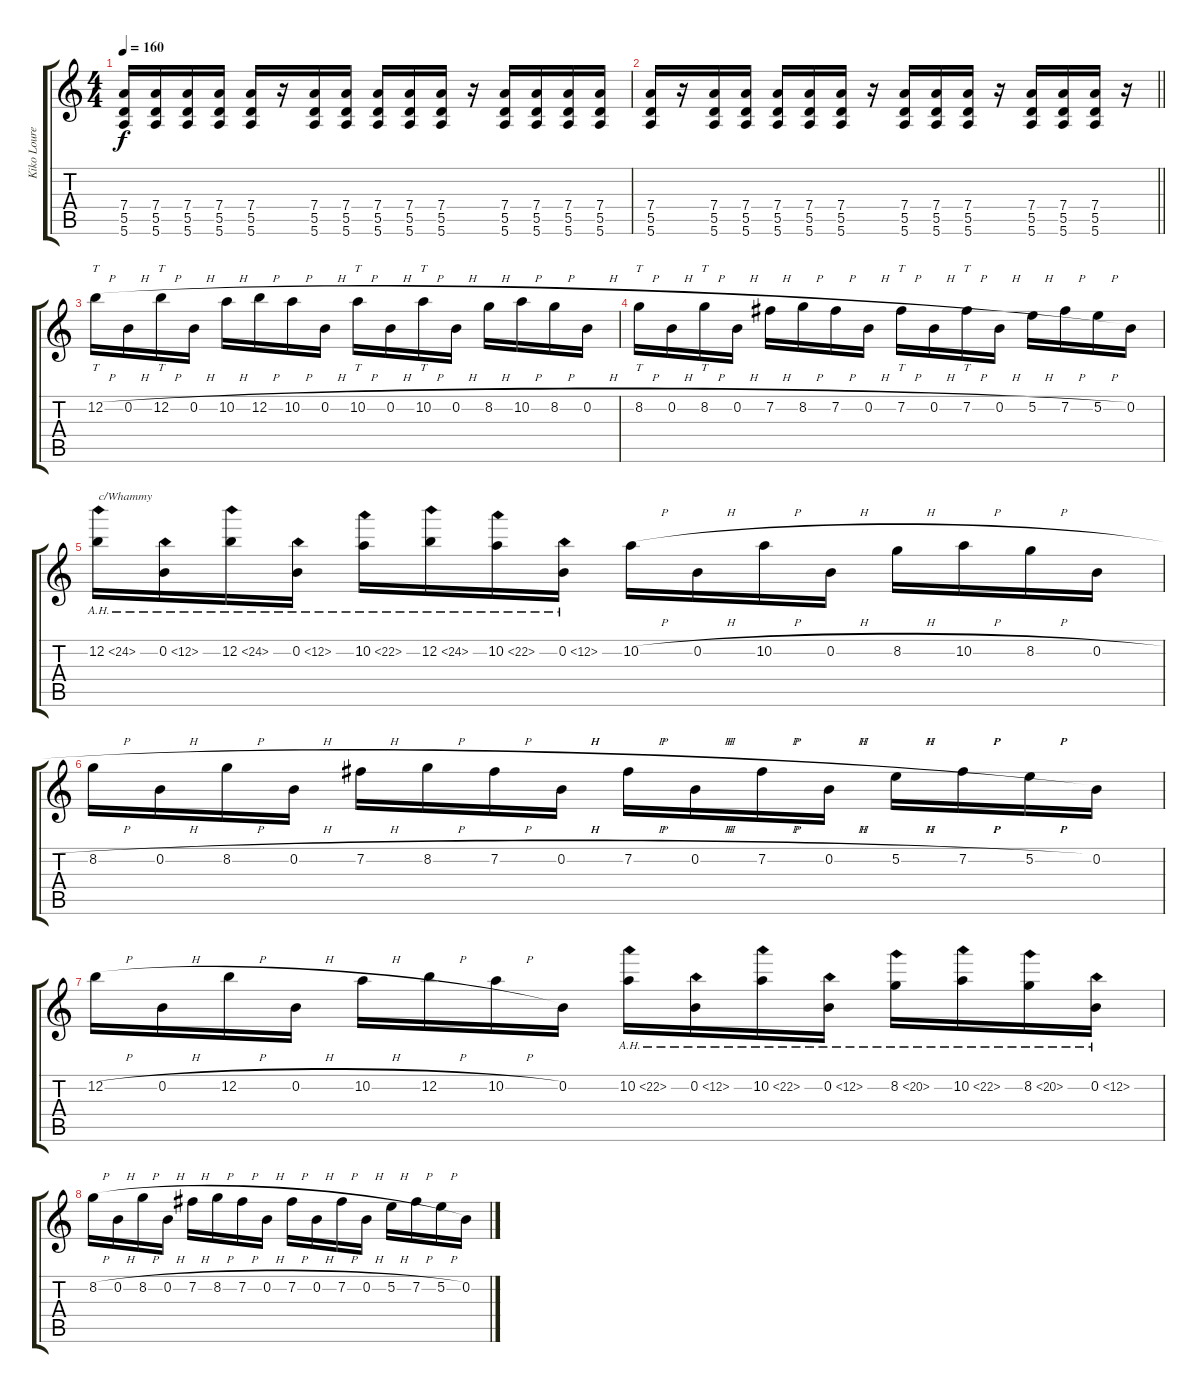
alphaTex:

\track ("Kiko Loureiro" "Kiko Loure") {instrument distortionguitar}
\staff {score tabs}
\tuning (E4 B3 G3 D3 A2 E2) {hide}
\ts (4 4)
\tempo 160
\clef g2
\ks c
(7.4 5.5 5.6).16{dy f} (7.4 5.5 5.6).16 (7.4 5.5 5.6).16 (7.4 5.5 5.6).16 (7.4 5.5 5.6).16 r.16 (7.4 5.5 5.6).16 (7.4 5.5 5.6).16 (7.4 5.5 5.6).16 (7.4 5.5 5.6).16 (7.4 5.5 5.6).16 r.16 (7.4 5.5 5.6).16 (7.4 5.5 5.6).16 (7.4 5.5 5.6).16 (7.4 5.5 5.6).16 |
\barLineRight lightlight
(7.4 5.5 5.6).16 r.16 (7.4 5.5 5.6).16 (7.4 5.5 5.6).16 (7.4 5.5 5.6).16 (7.4 5.5 5.6).16 (7.4 5.5 5.6).16 r.16 (7.4 5.5 5.6).16 (7.4 5.5 5.6).16 (7.4 5.5 5.6).16 r.16 (7.4 5.5 5.6).16 (7.4 5.5 5.6).16 (7.4 5.5 5.6).16 r.16 |
12.2{h}.16{tt volume 16 balance 16 instrument distortionguitar} 0.2{h}.16 12.2{h}.16{tt} 0.2{h}.16 10.2{h}.16 12.2{h}.16 10.2{h}.16 0.2{h}.16 10.2{h}.16{tt} 0.2{h}.16 10.2{h}.16{tt} 0.2{h}.16 8.2{h}.16 10.2{h}.16 8.2{h}.16 0.2{h}.16 |
8.2{h}.16{tt} 0.2{h}.16 8.2{h}.16{tt} 0.2{h}.16 7.2{h}.16 8.2{h}.16 7.2{h}.16 0.2{h}.16 7.2{h}.16{tt} 0.2{h}.16 7.2{h}.16{tt} 0.2{h}.16 5.2{h}.16 7.2{h}.16 5.2{h}.16 0.2.16 |
12.2{ah 12}.16{txt "c/Whammy"} 0.2{ah 12}.16 12.2{ah 12}.16 0.2{ah 12}.16 10.2{ah 12}.16 12.2{ah 12}.16 10.2{ah 12}.16 0.2{ah 12}.16 10.2{h}.16 0.2{h}.16 10.2{h}.16 0.2{h}.16 8.2{h}.16 10.2{h}.16 8.2{h}.16 0.2{h}.16 |
8.2{h}.16 0.2{h}.16 8.2{h}.16 0.2{h}.16 7.2{h}.16 8.2{h}.16 7.2{h}.16 0.2{h}.16 7.2{h}.16 0.2{h}.16 7.2{h}.16 0.2{h}.16 5.2{h}.16 7.2{h}.16 5.2{h}.16 0.2.16 |
12.2{h}.16 0.2{h}.16 12.2{h}.16 0.2{h}.16 10.2{h}.16 12.2{h}.16 10.2{h}.16 0.2.16 10.2{ah 12}.16 0.2{ah 12}.16 10.2{ah 12}.16 0.2{ah 12}.16 8.2{ah 12}.16 10.2{ah 12}.16 8.2{ah 12}.16 0.2{ah 12}.16 |
8.2{h}.16 0.2{h}.16 8.2{h}.16 0.2{h}.16 7.2{h}.16 8.2{h}.16 7.2{h}.16 0.2{h}.16 7.2{h}.16 0.2{h}.16 7.2{h}.16 0.2{h}.16 5.2{h}.16 7.2{h}.16 5.2{h}.16 0.2.16
